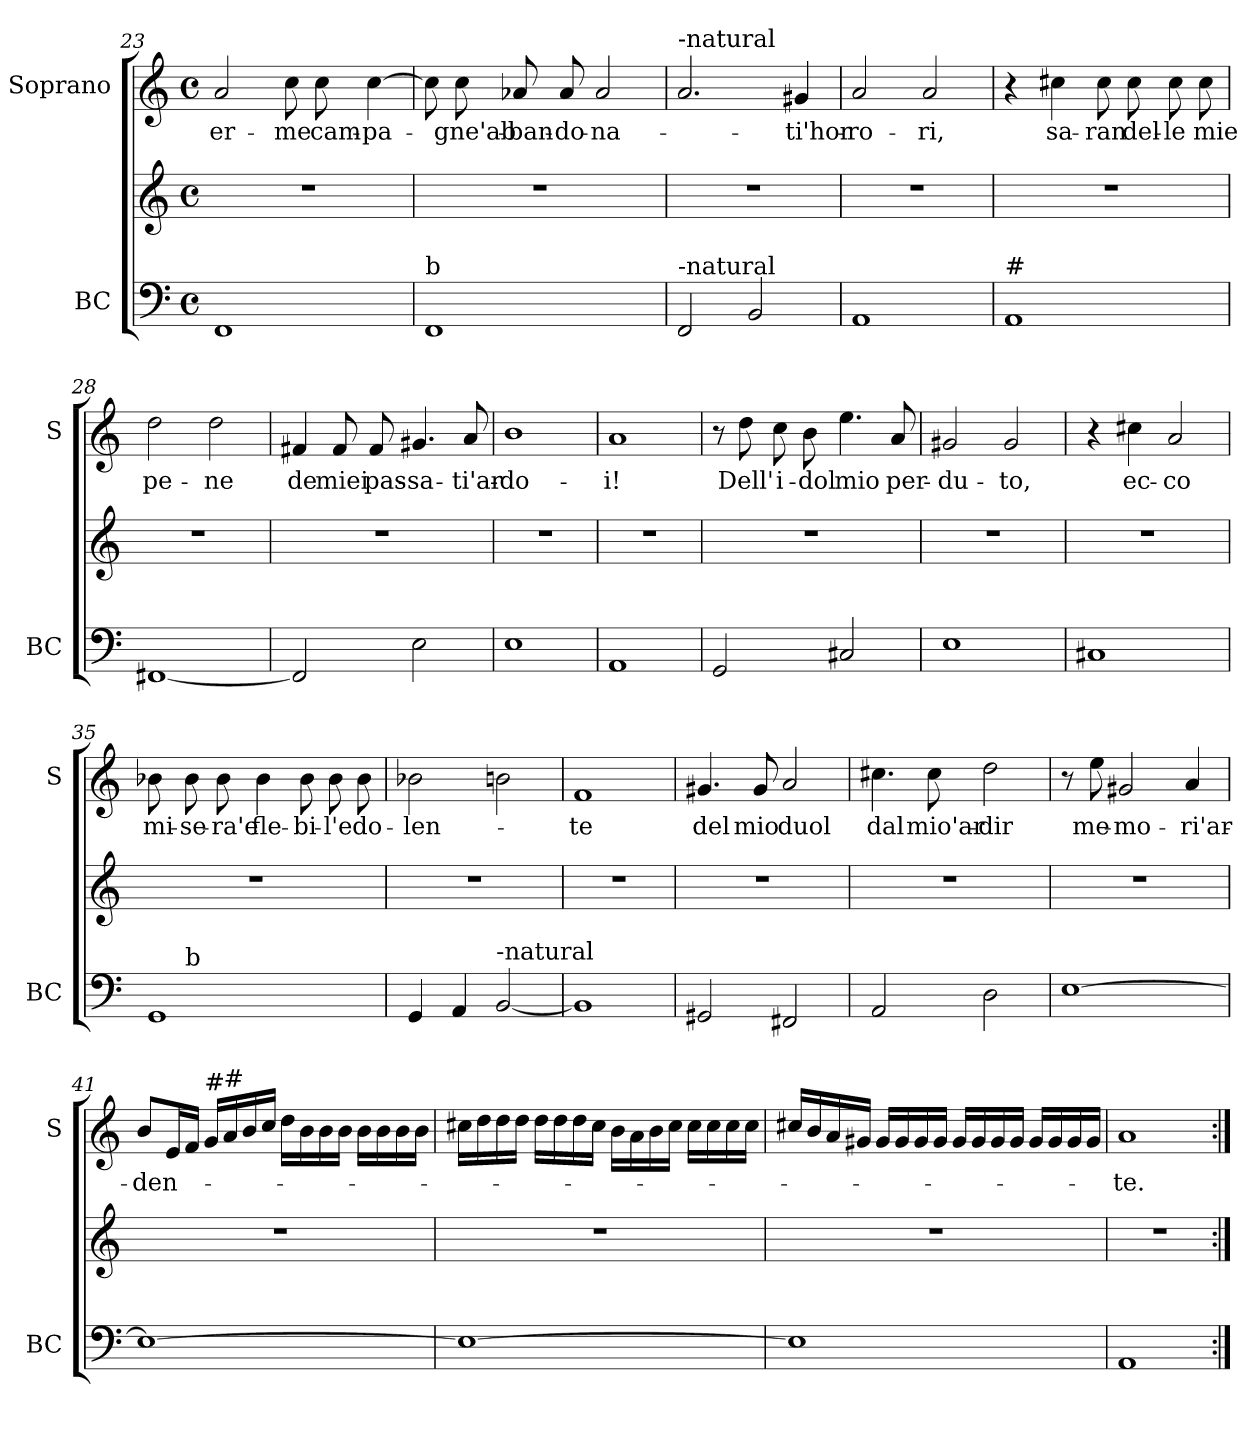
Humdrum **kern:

**kern	**kern	**kern	**text
*part2	*part2	*part1	*part1
*staff3	*staff2	*staff1	*staff1
*I"BC	*	*I"Soprano	*
*I'BC	*	*I'S	*
!!LO:LB:g=z
*clefF4	*clefG2	*clefG2	*
*k[]	*k[]	*k[]	*
*C:	*C:	*C:	*
*M4/4	*M4/4	*M4/4	*
*met(c)	*met(c)	*met(c)	*
=23	=23	=23	=23
!	!	!	!LO:LY:b
1FF	1r	2a/	er-
!	!	!	!LO:LY:b
.	.	8cc\	-me
!	!	!	!LO:LY:b
.	.	8cc\	cam-
!	!	!	!LO:LY:b
.	.	[4cc\	-pa-
=24	=24	=24	=24
!LO:TX:a:t=b	!	!	!
1FF	1r	8cc\]	.
!	!	!	!LO:LY:b
.	.	8cc\	-gne'ab-
!	!	!	!LO:LY:b
.	.	8a-X/	-ban-
!	!	!	!LO:LY:b
.	.	8a-/	-do-
!	!	!	!LO:LY:b
.	.	2a-/	-na-
=25	=25	=25	=25
!	!	!LO:TX:a:t=-natural	!
!LO:TX:a:t=-natural	!	!	!
2FF/	1r	2.a/	.
2BB/	.	.	.
!	!	!	!LO:LY:b
.	.	4g#X/	-ti'hor-
=26	=26	=26	=26
!	!	!	!LO:LY:b
1AA	1r	2a/	-ro-
!	!	!	!LO:LY:b
.	.	2a/	-ri,
=27	=27	=27	=27
!LO:TX:a:t=#	!	!	!
1AA	1r	4r	.
!	!	!	!LO:LY:b
.	.	4cc#X\	sa-
!	!	!	!LO:LY:b
.	.	8cc#\	-ran
!	!	!	!LO:LY:b
.	.	8cc#\	del-
!	!	!	!LO:LY:b
.	.	8cc#\	-le
!	!	!	!LO:LY:b
.	.	8cc#\	mie
!!LO:LB:g=z
=28	=28	=28	=28
!	!	!	!LO:LY:b
[1FF#X	1r	2dd\	pe-
!	!	!	!LO:LY:b
.	.	2dd\	-ne
=29	=29	=29	=29
!	!	!	!LO:LY:b
2FF#/]	1r	4f#X/	de
!	!	!	!LO:LY:b
.	.	8f#/	miei
!	!	!	!LO:LY:b
.	.	8f#/	pas-
!	!	!	!LO:LY:b
2E\	.	4.g#X/	-sa-
!	!	!	!LO:LY:b
.	.	8a/	-ti'ar-
=30	=30	=30	=30
!	!	!	!LO:LY:b
1E	1r	1b	-do-
=31	=31	=31	=31
!	!	!	!LO:LY:b
1AA	1r	1a	-i!
=32	=32	=32	=32
2GG/	1r	8r	.
!	!	!	!LO:LY:b
.	.	8dd\	Dell'
!	!	!	!LO:LY:b
.	.	8cc\	i-
!	!	!	!LO:LY:b
.	.	8b\	-dol
!	!	!	!LO:LY:b
2C#X/	.	4.ee\	mio
!	!	!	!LO:LY:b
.	.	8a/	per-
!!LO:PB:g=z
=33	=33	=33	=33
!	!	!	!LO:LY:b
1E	1r	2g#X/	-du-
!	!	!	!LO:LY:b
.	.	2g#/	-to,
=34	=34	=34	=34
1C#X	1r	4r	.
!	!	!	!LO:LY:b
.	.	4cc#X\	ec-
!	!	!	!LO:LY:b
.	.	2a/	-co
=35	=35	=35	=35
!	!	!	!LO:LY:b
*^	*	*	*
1GG	8ryy	1r	8b-X\	mi-
!	!LO:TX:a:t=b	!	!	!
!	!	!	!	!LO:LY:b
.	2..ryy	.	8b-\	-se-
!	!	!	!	!LO:LY:b
.	.	.	8b-\	-ra'e
!	!	!	!	!LO:LY:b
.	.	.	4b-\	fle-
!	!	!	!	!LO:LY:b
.	.	.	8b-\	-bi-
!	!	!	!	!LO:LY:b
.	.	.	8b-\	-l'e
!	!	!	!	!LO:LY:b
.	.	.	8b-\	do-
=36	=36	=36	=36	=36
!	!	!	!	!LO:LY:b
*v	*v	*	*	*
4GG/	1r	2b-X\	-len-
4AA/	.	.	.
!LO:TX:a:t=-natural	!	!	!
[2BB/	.	2bn\	.
=37	=37	=37	=37
!	!	!	!LO:LY:b
1BB]	1r	1f	-te
!!LO:LB:g=z
=38	=38	=38	=38
!	!	!	!LO:LY:b
2GG#X/	1r	4.g#X/	del
!	!	!	!LO:LY:b
.	.	8g#/	mio
!	!	!	!LO:LY:b
2FF#X/	.	2a/	duol
=39	=39	=39	=39
!	!	!	!LO:LY:b
2AA/	1r	4.cc#X\	dal
!	!	!	!LO:LY:b
.	.	8cc#\	mio'ar-
!	!	!	!LO:LY:b
2D\	.	2dd\	-dir
=40	=40	=40	=40
[1E	1r	8r	.
!	!	!	!LO:LY:b
.	.	8ee\	me-
!	!	!	!LO:LY:b
.	.	2g#X/	-mo-
!	!	!	!LO:LY:b
.	.	4a/	-ri'ar-
=41	=41	=41	=41
!	!	!	!LO:LY:b
1E_	1r	8b/L	-den-
.	.	16e/L	.
.	.	16f/JJ	.
!	!	!LO:TX:a:t=#	!
.	.	16g/LL	.
!	!	!LO:TX:a:t=#	!
.	.	16a/	.
.	.	16b/	.
.	.	16cc/JJ	.
.	.	16dd\LL	.
.	.	16b\	.
.	.	16b\	.
.	.	16b\JJ	.
.	.	16b\LL	.
.	.	16b\	.
.	.	16b\	.
.	.	16b\JJ	.
!!LO:LB:g=z
=42	=42	=42	=42
1E_	1r	16cc#X\LL	.
.	.	16dd\	.
.	.	16dd\	.
.	.	16dd\JJ	.
.	.	16dd\LL	.
.	.	16dd\	.
.	.	16dd\	.
.	.	16cc#\JJ	.
.	.	16b\LL	.
.	.	16a\	.
.	.	16b\	.
.	.	16cc#\JJ	.
.	.	16cc#\LL	.
.	.	16cc#\	.
.	.	16cc#\	.
.	.	16cc#\JJ	.
=43	=43	=43	=43
1E]	1r	16cc#X/LL	.
.	.	16b/	.
.	.	16a/	.
.	.	16g#X/JJ	.
.	.	16g#/LL	.
.	.	16g#/	.
.	.	16g#/	.
.	.	16g#/JJ	.
.	.	16g#/LL	.
.	.	16g#/	.
.	.	16g#/	.
.	.	16g#/JJ	.
.	.	16g#/LL	.
.	.	16g#/	.
.	.	16g#/	.
.	.	16g#/JJ	.
=44	=44	=44	=44
!	!	!	!LO:LY:b
1AA	1r	1a	-te.
=:|!	=:|!	=:|!	=:|!
*-	*-	*-	*-
